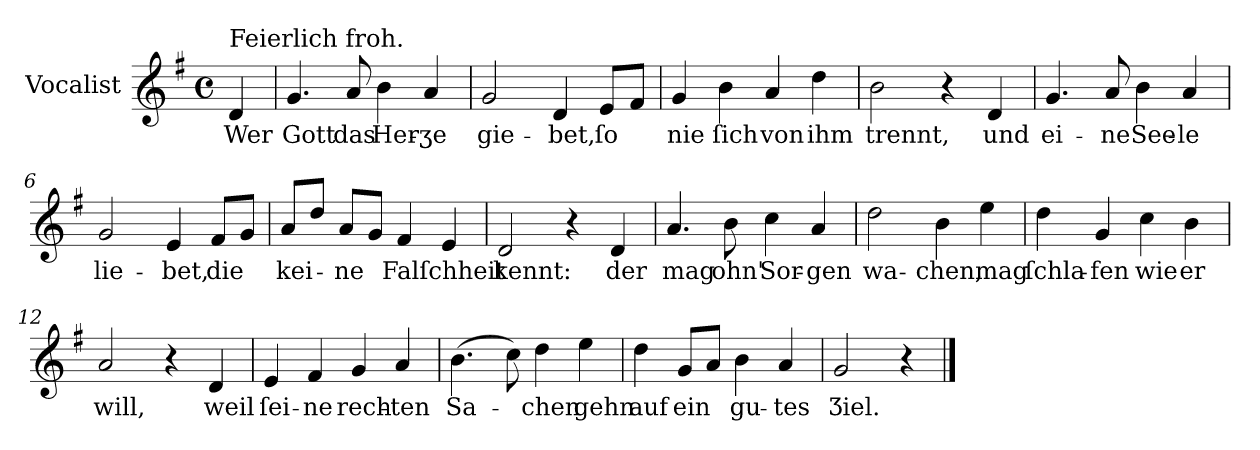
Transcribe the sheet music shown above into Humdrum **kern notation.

**kern	**text
*part1	*part1
*staff1	*staff1
*I"Vocalist	*
*clefG2	*
*k[f#]	*
*G:	*
*M4/4	*
*met(c)	*
=	=
!LO:TX:a:t=Feierlich froh.	!
4d	Wer
=1	=1
4.g	Gott
8a	das
4b	Her-
4a	-ʒe
=2	=2
2g	gie-
4d	-bet,
8eL	ſo
8f#J	.
=3	=3
4g	nie
4b	ſich
4a	von
4dd	ihm
=4	=4
2b	trennt,
4r	.
4d	und
=5	=5
4.g	ei-
8a	-ne
4b	See-
4a	-le
=6	=6
2g	lie-
4e	-bet,
8f#L	die
8gJ	.
=7	=7
8a/L	kei-
8ddJ	.
8aL	-ne
8gJ	.
4f#	Falſchheit
4e	.
=8	=8
2d	kennt:
4r	.
4d	der
=9	=9
4.a	mag
8b	ohn'
4cc	Sor-
4a	-gen
=10	=10
2dd	wa-
4b	-chen,
4ee	mag
=11	=11
4dd	ſchla-
4g	-fen
4cc	wie
4b	er
=12	=12
2a	will,
4r	.
4d	weil
=13	=13
4e	ſei-
4f#	-ne
4g	rech-
4a	-ten
=14	=14
(4.b	Sa-
8cc)	.
4dd	-chen
4ee	gehn
=15	=15
4dd	auf
8gL	ein
8aJ	.
4b	gu-
4a	-tes
=16	=16
2g	Ʒiel.
4r	.
==	==
*-	*-
